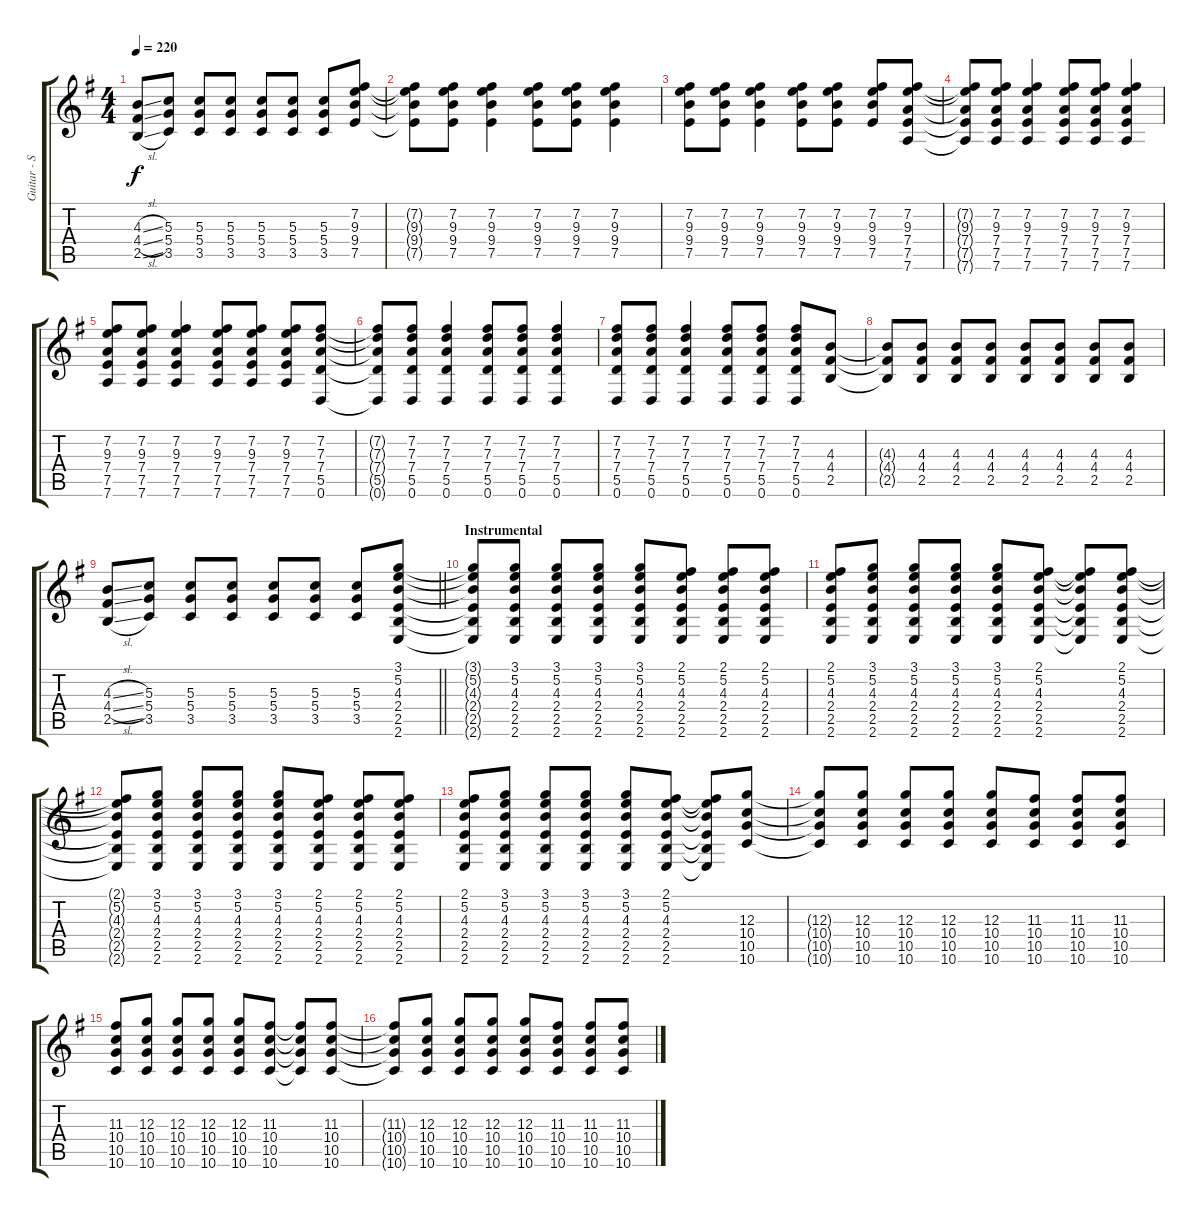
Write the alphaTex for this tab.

\track ("Guitar - Simon Neil" "Guitar - S") {instrument overdrivenguitar}
\staff {score tabs}
\tuning (E4 B3 G3 D3 A2 D2) {hide}
\ts (4 4)
\tempo 220
\clef g2
\ks eminor
(4.3{sl} 4.4{sl} 2.5{sl}).8{dy f} (5.3 5.4 3.5).8 (5.3 5.4 3.5).8 (5.3 5.4 3.5).8 (5.3 5.4 3.5).8 (5.3 5.4 3.5).8 (5.3 5.4 3.5).8 (7.2 9.3 9.4 7.5).8 |
(7.2{t} 9.3{t} 9.4{t} 7.5{t}).8 (7.2 9.3 9.4 7.5).8 (7.2 9.3 9.4 7.5).4 (7.2 9.3 9.4 7.5).8 (7.2 9.3 9.4 7.5).8 (7.2 9.3 9.4 7.5).4 |
(7.2 9.3 9.4 7.5).8 (7.2 9.3 9.4 7.5).8 (7.2 9.3 9.4 7.5).4 (7.2 9.3 9.4 7.5).8 (7.2 9.3 9.4 7.5).8 (7.2 9.3 9.4 7.5).8 (7.2 9.3 7.4 7.5 7.6).8 |
(7.2{t} 9.3{t} 7.4{t} 7.5{t} 7.6{t}).8 (7.2 9.3 7.4 7.5 7.6).8 (7.2 9.3 7.4 7.5 7.6).4 (7.2 9.3 7.4 7.5 7.6).8 (7.2 9.3 7.4 7.5 7.6).8 (7.2 9.3 7.4 7.5 7.6).4 |
(7.2 9.3 7.4 7.5 7.6).8 (7.2 9.3 7.4 7.5 7.6).8 (7.2 9.3 7.4 7.5 7.6).4 (7.2 9.3 7.4 7.5 7.6).8 (7.2 9.3 7.4 7.5 7.6).8 (7.2 9.3 7.4 7.5 7.6).8 (7.2 7.3 7.4 5.5 0.6).8 |
(7.2{t} 7.3{t} 7.4{t} 5.5{t} 0.6{t}).8 (7.2 7.3 7.4 5.5 0.6).8 (7.2 7.3 7.4 5.5 0.6).4 (7.2 7.3 7.4 5.5 0.6).8 (7.2 7.3 7.4 5.5 0.6).8 (7.2 7.3 7.4 5.5 0.6).4 |
(7.2 7.3 7.4 5.5 0.6).8 (7.2 7.3 7.4 5.5 0.6).8 (7.2 7.3 7.4 5.5 0.6).4 (7.2 7.3 7.4 5.5 0.6).8 (7.2 7.3 7.4 5.5 0.6).8 (7.2 7.3 7.4 5.5 0.6).8 (4.3 4.4 2.5).8 |
(4.3{t} 4.4{t} 2.5{t}).8 (4.3 4.4 2.5).8 (4.3 4.4 2.5).8 (4.3 4.4 2.5).8 (4.3 4.4 2.5).8 (4.3 4.4 2.5).8 (4.3 4.4 2.5).8 (4.3 4.4 2.5).8 |
\barLineRight lightlight
(4.3{sl} 4.4{sl} 2.5{sl}).8 (5.3 5.4 3.5).8 (5.3 5.4 3.5).8 (5.3 5.4 3.5).8 (5.3 5.4 3.5).8 (5.3 5.4 3.5).8 (5.3 5.4 3.5).8 (3.1 5.2 4.3 2.4 2.5 2.6).8 |
\section ("" "Instrumental")
(3.1{t} 5.2{t} 4.3{t} 2.4{t} 2.5{t} 2.6{t}).8 (3.1 5.2 4.3 2.4 2.5 2.6).8 (3.1 5.2 4.3 2.4 2.5 2.6).8 (3.1 5.2 4.3 2.4 2.5 2.6).8 (3.1 5.2 4.3 2.4 2.5 2.6).8 (2.1 5.2 4.3 2.4 2.5 2.6).8 (2.1 5.2 4.3 2.4 2.5 2.6).8 (2.1 5.2 4.3 2.4 2.5 2.6).8 |
(2.1 5.2 4.3 2.4 2.5 2.6).8 (3.1 5.2 4.3 2.4 2.5 2.6).8 (3.1 5.2 4.3 2.4 2.5 2.6).8 (3.1 5.2 4.3 2.4 2.5 2.6).8 (3.1 5.2 4.3 2.4 2.5 2.6).8 (2.1 5.2 4.3 2.4 2.5 2.6).8 (2.1{t} 5.2{t} 4.3{t} 2.4{t} 2.5{t} 2.6{t}).8 (2.1 5.2 4.3 2.4 2.5 2.6).8 |
(2.1{t} 5.2{t} 4.3{t} 2.4{t} 2.5{t} 2.6{t}).8 (3.1 5.2 4.3 2.4 2.5 2.6).8 (3.1 5.2 4.3 2.4 2.5 2.6).8 (3.1 5.2 4.3 2.4 2.5 2.6).8 (3.1 5.2 4.3 2.4 2.5 2.6).8 (2.1 5.2 4.3 2.4 2.5 2.6).8 (2.1 5.2 4.3 2.4 2.5 2.6).8 (2.1 5.2 4.3 2.4 2.5 2.6).8 |
(2.1 5.2 4.3 2.4 2.5 2.6).8 (3.1 5.2 4.3 2.4 2.5 2.6).8 (3.1 5.2 4.3 2.4 2.5 2.6).8 (3.1 5.2 4.3 2.4 2.5 2.6).8 (3.1 5.2 4.3 2.4 2.5 2.6).8 (2.1 5.2 4.3 2.4 2.5 2.6).8 (2.1{t} 5.2{t} 4.3{t} 2.4{t} 2.5{t} 2.6{t}).8 (12.3 10.4 10.5 10.6).8 |
(12.3{t} 10.4{t} 10.5{t} 10.6{t}).8 (12.3 10.4 10.5 10.6).8 (12.3 10.4 10.5 10.6).8 (12.3 10.4 10.5 10.6).8 (12.3 10.4 10.5 10.6).8 (11.3 10.4 10.5 10.6).8 (11.3 10.4 10.5 10.6).8 (11.3 10.4 10.5 10.6).8 |
(11.3 10.4 10.5 10.6).8 (12.3 10.4 10.5 10.6).8 (12.3 10.4 10.5 10.6).8 (12.3 10.4 10.5 10.6).8 (12.3 10.4 10.5 10.6).8 (11.3 10.4 10.5 10.6).8 (11.3{t} 10.4{t} 10.5{t} 10.6{t}).8 (11.3 10.4 10.5 10.6).8 |
(11.3{t} 10.4{t} 10.5{t} 10.6{t}).8 (12.3 10.4 10.5 10.6).8 (12.3 10.4 10.5 10.6).8 (12.3 10.4 10.5 10.6).8 (12.3 10.4 10.5 10.6).8 (11.3 10.4 10.5 10.6).8 (11.3 10.4 10.5 10.6).8 (11.3 10.4 10.5 10.6).8
